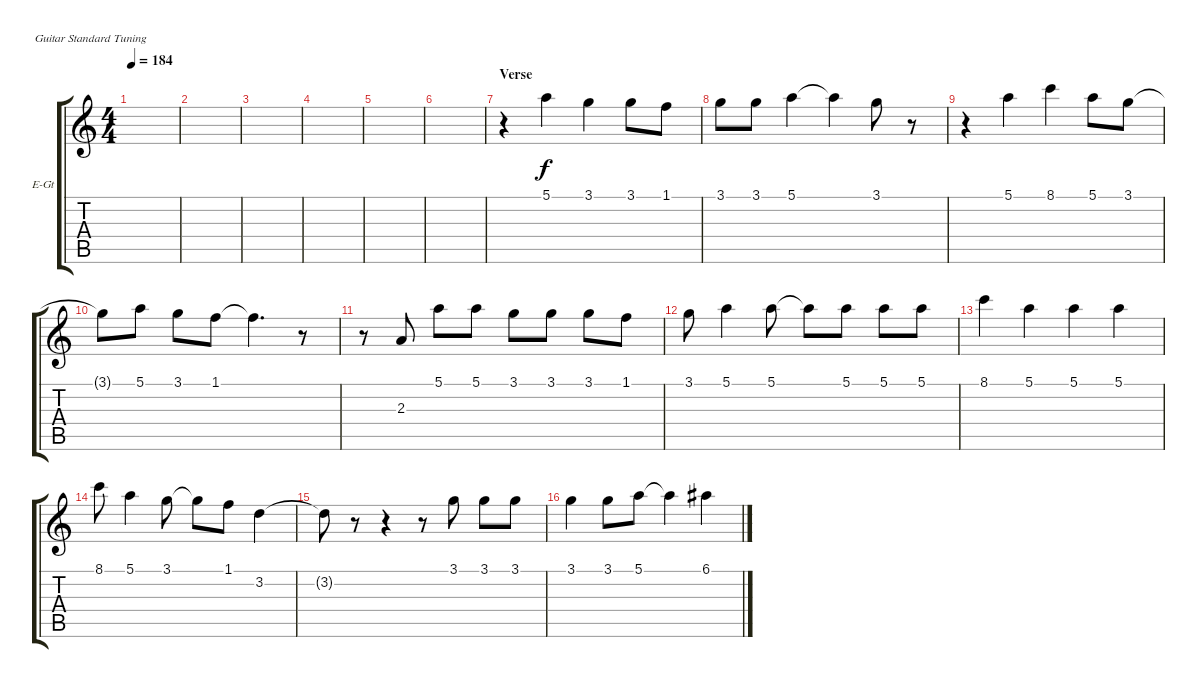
\defaultSystemsLayout 4
\bracketExtendMode groupsimilarinstruments
\firstSystemTrackNameOrientation horizontal
\otherSystemsTrackNameOrientation horizontal
\track ("M.Shadows (Voice)" "E-Gt") {instrument electricguitarclean}
\staff {score tabs}
\tuning (E4 B3 G3 D3 A2 E2)
\ts (4 4)
\tempo 184
\clef g2
\ks c
|
|
|
|
|
|
\section ("" "Verse")
r.4 5.1.4 3.1.4 3.1.8 1.1.8 |
3.1.8 3.1.8 5.1.4 5.1{t}.4 3.1.8 r.8 |
r.4 5.1.4 8.1.4 5.1.8 3.1.8 |
3.1{t}.8 5.1.8 3.1.8 1.1.8 1.1{t}.4{d} r.8 |
r.8 2.3.8 5.1.8 5.1.8 3.1.8 3.1.8 3.1.8 1.1.8 |
3.1.8 5.1.4 5.1.8 5.1{t}.8 5.1.8 5.1.8 5.1.8 |
8.1.4 5.1.4 5.1.4 5.1.4 |
8.1.8 5.1.4 3.1.8 3.1{t}.8 1.1.8 3.2.4 |
3.2{t}.8 r.8 r.4 r.8 3.1.8 3.1.8 3.1.8 |
3.1.4 3.1.8 5.1.8 5.1{t}.4 6.1.4
